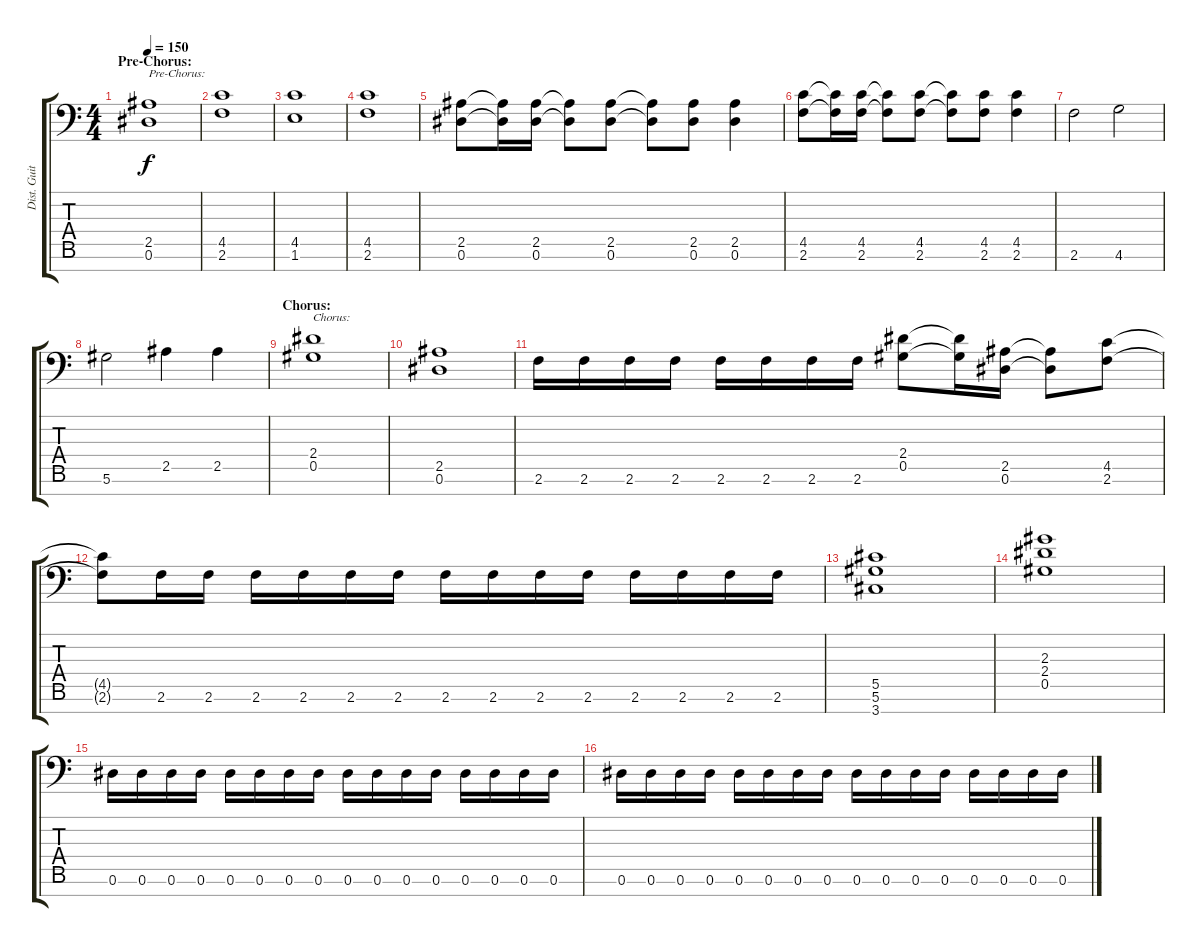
\track ("Dist. Guitar 2" "Dist. Guit") {instrument distortionguitar}
\staff {score tabs}
\tuning (Eb4 Bb3 Gb3 Db3 Ab2 Eb2 Bb1) {hide}
\ts (4 4)
\section ("" "Pre-Chorus:")
\tempo 150
\clef f4
\ks c
(2.5 0.6).1{txt "Pre-Chorus:" dy f} |
(4.5 2.6).1 |
(4.5 1.6).1 |
(4.5 2.6).1 |
(2.5 0.6).8 (2.5{t} 0.6{t}).16 (2.5 0.6).16 (2.5{t} 0.6{t}).8 (2.5 0.6).8 (2.5{t} 0.6{t}).8 (2.5 0.6).8 (2.5 0.6).4 |
(4.5 2.6).8 (4.5{t} 2.6{t}).16 (4.5 2.6).16 (4.5{t} 2.6{t}).8 (4.5 2.6).8 (4.5{t} 2.6{t}).8 (4.5 2.6).8 (4.5 2.6).4 |
2.6.2 4.6.2 |
5.6.2 2.5.4 2.5.4 |
\section ("" "Chorus:")
(2.4 0.5).1{txt "Chorus:"} |
(2.5 0.6).1 |
2.6.16 2.6.16 2.6.16 2.6.16 2.6.16 2.6.16 2.6.16 2.6.16 (2.4 0.5).8 (2.4{t} 0.5{t}).16 (2.5 0.6).16 (2.5{t} 0.6{t}).8 (4.5 2.6).8 |
(4.5{t} 2.6{t}).8 2.6.16 2.6.16 2.6.16 2.6.16 2.6.16 2.6.16 2.6.16 2.6.16 2.6.16 2.6.16 2.6.16 2.6.16 2.6.16 2.6.16 |
(5.5 5.6 3.7).1 |
(2.3 2.4 0.5).1 |
0.6.16 0.6.16 0.6.16 0.6.16 0.6.16 0.6.16 0.6.16 0.6.16 0.6.16 0.6.16 0.6.16 0.6.16 0.6.16 0.6.16 0.6.16 0.6.16 |
0.6.16 0.6.16 0.6.16 0.6.16 0.6.16 0.6.16 0.6.16 0.6.16 0.6.16 0.6.16 0.6.16 0.6.16 0.6.16 0.6.16 0.6.16 0.6.16
